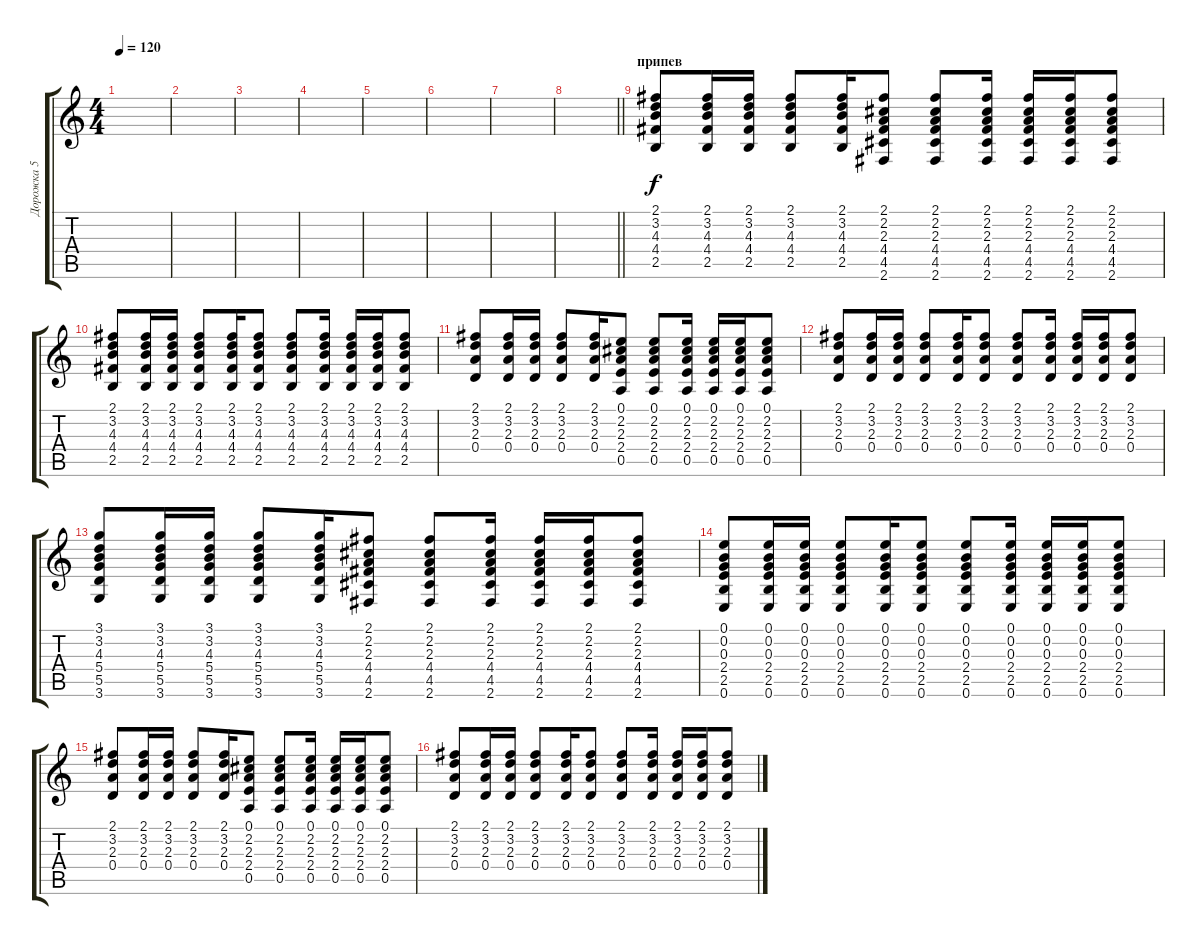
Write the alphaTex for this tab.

\track ("Дорожка 5" "Дорожка 5") {instrument acousticguitarsteel}
\staff {score tabs}
\tuning (E4 B3 G3 D3 A2 E2) {hide}
\ts (4 4)
\tempo 120
\clef g2
\ks c
|
|
|
|
|
|
|
\barLineRight lightlight
|
\section ("" "припев")
(2.1 3.2 4.3 4.4 2.5).8 (2.1 3.2 4.3 4.4 2.5).16 (2.1 3.2 4.3 4.4 2.5).16 (2.1 3.2 4.3 4.4 2.5).8 (2.1 3.2 4.3 4.4 2.5).16 (2.1 2.2 2.3 4.4 4.5 2.6).8 (2.1 2.2 2.3 4.4 4.5 2.6).8 (2.1 2.2 2.3 4.4 4.5 2.6).16 (2.1 2.2 2.3 4.4 4.5 2.6).16 (2.1 2.2 2.3 4.4 4.5 2.6).16 (2.1 2.2 2.3 4.4 4.5 2.6).8 |
(2.1 3.2 4.3 4.4 2.5).8 (2.1 3.2 4.3 4.4 2.5).16 (2.1 3.2 4.3 4.4 2.5).16 (2.1 3.2 4.3 4.4 2.5).8 (2.1 3.2 4.3 4.4 2.5).16 (2.1 3.2 4.3 4.4 2.5).8 (2.1 3.2 4.3 4.4 2.5).8 (2.1 3.2 4.3 4.4 2.5).16 (2.1 3.2 4.3 4.4 2.5).16 (2.1 3.2 4.3 4.4 2.5).16 (2.1 3.2 4.3 4.4 2.5).8 |
(2.1 3.2 2.3 0.4).8 (2.1 3.2 2.3 0.4).16 (2.1 3.2 2.3 0.4).16 (2.1 3.2 2.3 0.4).8 (2.1 3.2 2.3 0.4).16 (0.1 2.2 2.3 2.4 0.5).8 (0.1 2.2 2.3 2.4 0.5).8 (0.1 2.2 2.3 2.4 0.5).16 (0.1 2.2 2.3 2.4 0.5).16 (0.1 2.2 2.3 2.4 0.5).16 (0.1 2.2 2.3 2.4 0.5).8 |
(2.1 3.2 2.3 0.4).8 (2.1 3.2 2.3 0.4).16 (2.1 3.2 2.3 0.4).16 (2.1 3.2 2.3 0.4).8 (2.1 3.2 2.3 0.4).16 (2.1 3.2 2.3 0.4).8 (2.1 3.2 2.3 0.4).8 (2.1 3.2 2.3 0.4).16 (2.1 3.2 2.3 0.4).16 (2.1 3.2 2.3 0.4).16 (2.1 3.2 2.3 0.4).8 |
(3.1 3.2 4.3 5.4 5.5 3.6).8 (3.1 3.2 4.3 5.4 5.5 3.6).16 (3.1 3.2 4.3 5.4 5.5 3.6).16 (3.1 3.2 4.3 5.4 5.5 3.6).8 (3.1 3.2 4.3 5.4 5.5 3.6).16 (2.1 2.2 2.3 4.4 4.5 2.6).8 (2.1 2.2 2.3 4.4 4.5 2.6).8 (2.1 2.2 2.3 4.4 4.5 2.6).16 (2.1 2.2 2.3 4.4 4.5 2.6).16 (2.1 2.2 2.3 4.4 4.5 2.6).16 (2.1 2.2 2.3 4.4 4.5 2.6).8 |
(0.1 0.2 0.3 2.4 2.5 0.6).8 (0.1 0.2 0.3 2.4 2.5 0.6).16 (0.1 0.2 0.3 2.4 2.5 0.6).16 (0.1 0.2 0.3 2.4 2.5 0.6).8 (0.1 0.2 0.3 2.4 2.5 0.6).16 (0.1 0.2 0.3 2.4 2.5 0.6).8 (0.1 0.2 0.3 2.4 2.5 0.6).8 (0.1 0.2 0.3 2.4 2.5 0.6).16 (0.1 0.2 0.3 2.4 2.5 0.6).16 (0.1 0.2 0.3 2.4 2.5 0.6).16 (0.1 0.2 0.3 2.4 2.5 0.6).8 |
(2.1 3.2 2.3 0.4).8 (2.1 3.2 2.3 0.4).16 (2.1 3.2 2.3 0.4).16 (2.1 3.2 2.3 0.4).8 (2.1 3.2 2.3 0.4).16 (0.1 2.2 2.3 2.4 0.5).8 (0.1 2.2 2.3 2.4 0.5).8 (0.1 2.2 2.3 2.4 0.5).16 (0.1 2.2 2.3 2.4 0.5).16 (0.1 2.2 2.3 2.4 0.5).16 (0.1 2.2 2.3 2.4 0.5).8 |
(2.1 3.2 2.3 0.4).8 (2.1 3.2 2.3 0.4).16 (2.1 3.2 2.3 0.4).16 (2.1 3.2 2.3 0.4).8 (2.1 3.2 2.3 0.4).16 (2.1 3.2 2.3 0.4).8 (2.1 3.2 2.3 0.4).8 (2.1 3.2 2.3 0.4).16 (2.1 3.2 2.3 0.4).16 (2.1 3.2 2.3 0.4).16 (2.1 3.2 2.3 0.4).8
